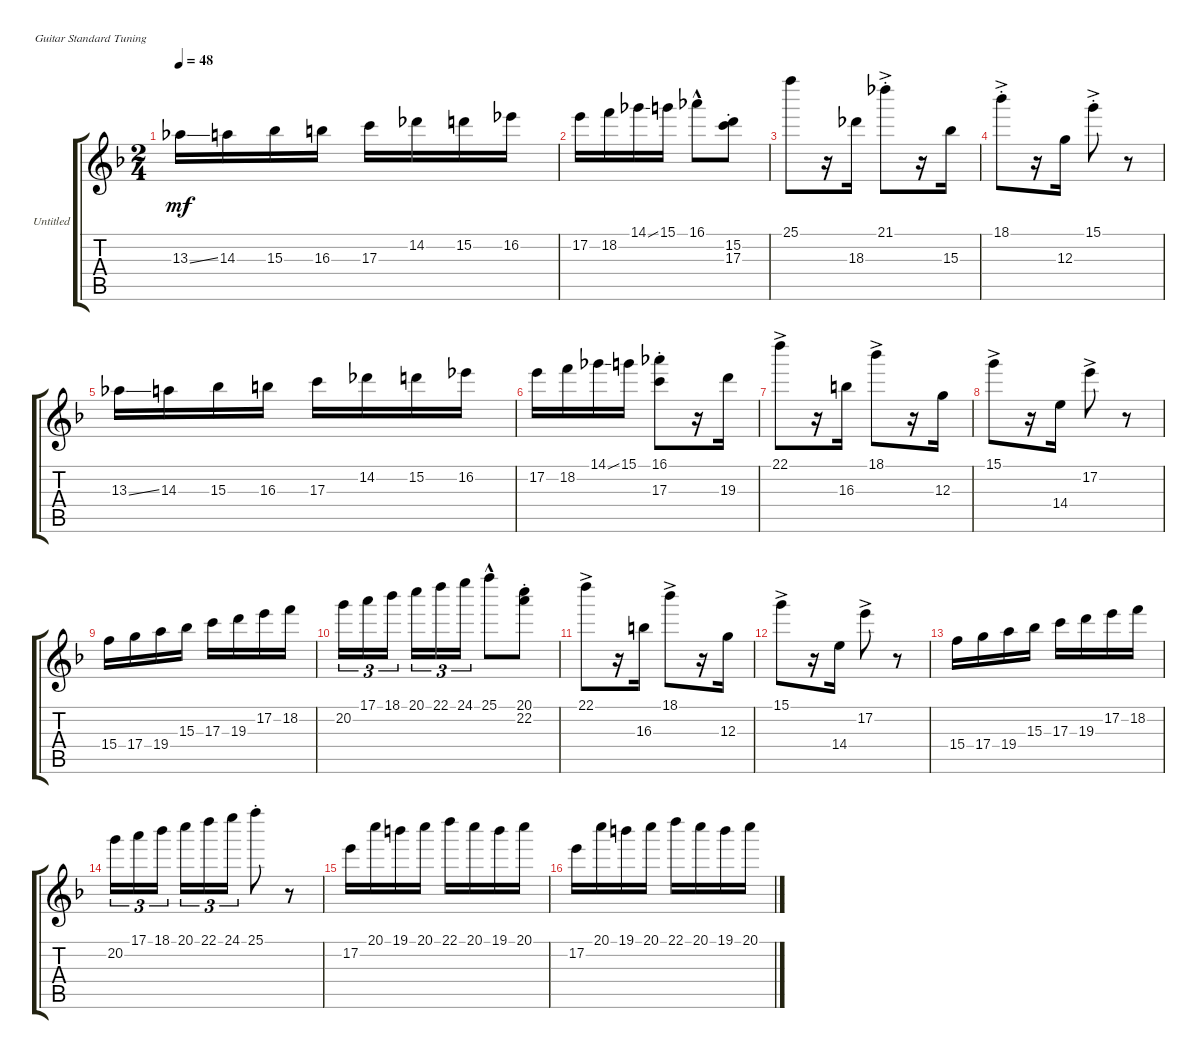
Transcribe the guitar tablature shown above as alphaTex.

\bracketExtendMode groupsimilarinstruments
\firstSystemTrackNameOrientation horizontal
\otherSystemsTrackNameOrientation horizontal
\track ("Untitled" "Untitled") {instrument acousticguitarnylon}
\staff {score tabs}
\tuning (E4 B3 G3 D3 A2 E2)
\ts (2 4)
\tempo 48
\clef g2
\ks dminor
13.3{ss}.16{dy mf} 14.3.16 15.3.16 16.3.16 17.3.16 14.2.16 15.2.16 16.2.16 |
17.2.16 18.2.16 14.1{ss}.16 15.1.16 16.1{hac}.8 (15.2{st} 17.3{st}).8 |
25.1.8 r.16 18.3.16 21.1{ac st}.8 r.16 15.3.16 |
18.1{ac st}.8 r.16 12.3.16 15.1{ac st}.8 r.8 |
13.3{ss}.16 14.3.16 15.3.16 16.3.16 17.3.16 14.2.16 15.2.16 16.2.16 |
17.2.16 18.2.16 14.1{ss}.16 15.1.16 (16.1{st} 17.3{st}).8 r.16 19.3.16 |
22.1{ac}.8 r.16 16.3.16 18.1{ac}.8 r.16 12.3.16 |
15.1{ac}.8 r.16 14.4.16 17.2{ac}.8 r.8 |
15.4.16 17.4.16 19.4.16 15.3.16 17.3.16 19.3.16 17.2.16 18.2.16 |
20.2.16{tu (3 2)} 17.1.16{tu (3 2)} 18.1.16{tu (3 2)} 20.1.16{tu (3 2)} 22.1.16{tu (3 2)} 24.1.16{tu (3 2)} 25.1{hac}.8 (20.1{st} 22.2{st}).8 |
22.1{ac}.8 r.16 16.3.16 18.1{ac}.8 r.16 12.3.16 |
15.1{ac}.8 r.16 14.4.16 17.2{ac}.8 r.8 |
15.4.16 17.4.16 19.4.16 15.3.16 17.3.16 19.3.16 17.2.16 18.2.16 |
20.2.16{tu (3 2)} 17.1.16{tu (3 2)} 18.1.16{tu (3 2)} 20.1.16{tu (3 2)} 22.1.16{tu (3 2)} 24.1.16{tu (3 2)} 25.1{st}.8 r.8 |
17.2.16 20.1.16 19.1.16 20.1.16 22.1.16 20.1.16 19.1.16 20.1.16 |
17.2.16 20.1.16 19.1.16 20.1.16 22.1.16 20.1.16 19.1.16 20.1.16
